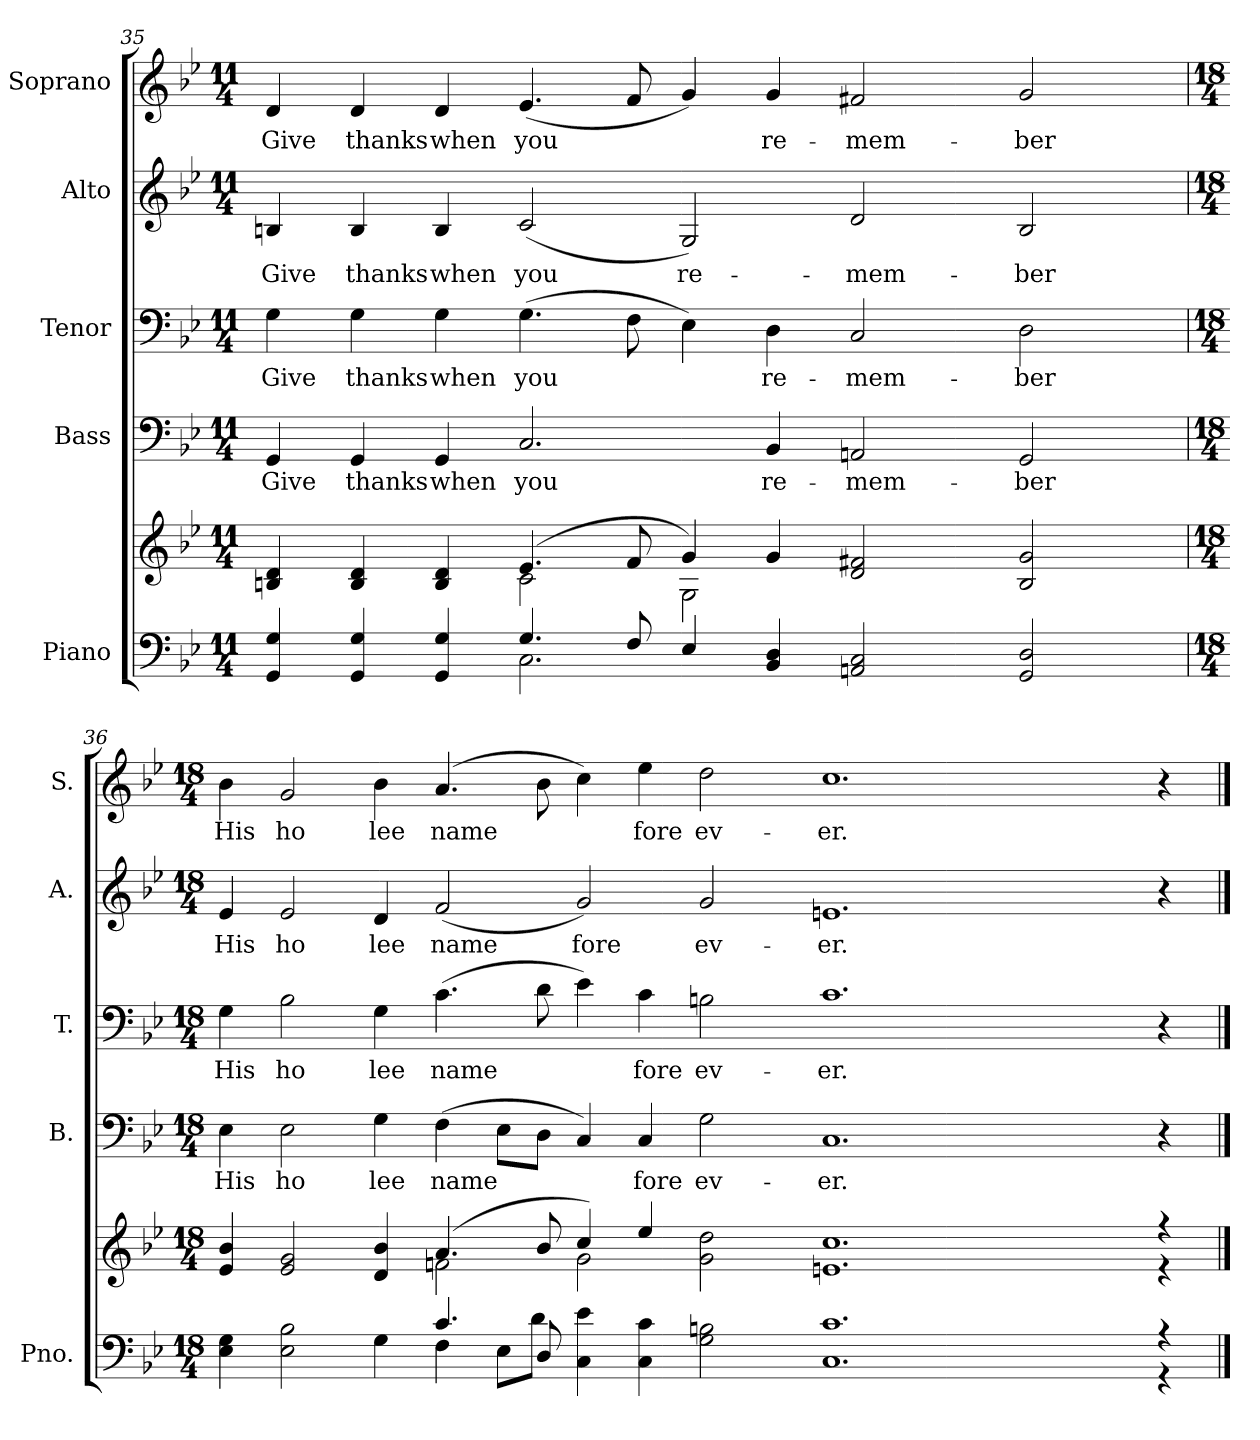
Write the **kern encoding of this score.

**kern	**kern	**kern	**text	**kern	**text	**kern	**text	**kern	**text
*part5	*part5	*part4	*part4	*part3	*part3	*part2	*part2	*part1	*part1
*staff6	*staff5	*staff4	*staff4	*staff3	*staff3	*staff2	*staff2	*staff1	*staff1
*I"Piano	*	*I"Bass	*	*I"Tenor	*	*I"Alto	*	*I"Soprano	*
*I'Pno.	*	*I'B.	*	*I'T.	*	*I'A.	*	*I'S.	*
!!LO:PB:g=z
*clefF4	*clefG2	*clefF4	*	*clefF4	*	*clefG2	*	*clefG2	*
*k[b-e-]	*k[b-e-]	*k[b-e-]	*	*k[b-e-]	*	*k[b-e-]	*	*k[b-e-]	*
*B-:	*B-:	*B-:	*	*B-:	*	*B-:	*	*B-:	*
*M11/4	*M11/4	*M11/4	*	*M11/4	*	*M11/4	*	*M11/4	*
=35	=35	=35	=35	=35	=35	=35	=35	=35	=35
*^	*^	*	*	*	*	*	*	*	*
!	!	!	!	!	!LO:LY:b:color=#000000	!	!	!	!	!	!
!	!	!	!	!	!	!	!LO:LY:b:color=#000000	!	!	!	!
!	!	!	!	!	!	!	!	!	!LO:LY:b:color=#000000	!	!
!	!	!	!	!	!	!	!	!	!	!	!LO:LY:b:color=#000000
4GGi/ 4Gi	2ryy	4Bni/ 4di	2ryy	4GGi/	Give	4Gi\	Give	4Bni/	Give	4di/	Give
!	!	!	!	!	!LO:LY:b:color=#000000	!	!	!	!	!	!
!	!	!	!	!	!	!	!LO:LY:b:color=#000000	!	!	!	!
!	!	!	!	!	!	!	!	!	!LO:LY:b:color=#000000	!	!
!	!	!	!	!	!	!	!	!	!	!	!LO:LY:b:color=#000000
4GGi/ 4Gi	.	4Bi/ 4di	.	4GGi/	thanks	4Gi\	thanks	4Bi/	thanks	4di/	thanks
!	!	!	!	!	!LO:LY:b:color=#000000	!	!	!	!	!	!
!	!	!	!	!	!	!	!LO:LY:b:color=#000000	!	!	!	!
!	!	!	!	!	!	!	!	!	!LO:LY:b:color=#000000	!	!
!	!	!	!	!	!	!	!	!	!	!	!LO:LY:b:color=#000000
4GGi/ 4Gi	4ryy	4Bi/ 4di	4ryy	4GGi/	when	4Gi\	when	4Bi/	when	4di/	when
!	!	!	!	!	!LO:LY:b:color=#000000	!	!	!	!	!	!
!	!	!	!	!	!	!	!LO:LY:b:color=#000000	!	!	!	!
!	!	!	!	!	!	!	!	!	!LO:LY:b:color=#000000	!	!
!	!	!	!	!	!	!	!	!	!	!	!LO:LY:b:color=#000000
4.Gi/	2.Ci\	(4.e-i/	2ci\	2.Ci/	you	(4.Gi\	you	(2ci/	you	(4.e-i/	you
8Fi/	.	8fi/	.	.	.	8Fi\	.	.	.	8fi/	.
!	!	!	!	!	!	!	!	!	!LO:LY:b:color=#000000	!	!
4E-i/	.	4gi/)	2Gi\	.	.	4E-i\)	.	2Gi/)	re-	4gi/)	.
!	!	!	!	!	!LO:LY:b:color=#000000	!	!	!	!	!	!
!	!	!	!	!	!	!	!LO:LY:b:color=#000000	!	!	!	!
!	!	!	!	!	!	!	!	!	!	!	!LO:LY:b:color=#000000
4BB-i/ 4Di	2ryy	4gi/	.	4BB-i/	re-	4Di\	re-	.	.	4gi/	re-
!	!	!	!	!	!LO:LY:b:color=#000000	!	!	!	!	!	!
!	!	!	!	!	!	!	!LO:LY:b:color=#000000	!	!	!	!
!	!	!	!	!	!	!	!	!	!LO:LY:b:color=#000000	!	!
!	!	!	!	!	!	!	!	!	!	!	!LO:LY:b:color=#000000
2AAni/ 2Ci	.	2di/ 2f#Xi	4ryy	2AAni/	-mem-	2Ci/	-mem-	2di/	-mem-	2f#Xi/	-mem-
.	2ryy	.	2ryy	.	.	.	.	.	.	.	.
!	!	!	!	!	!LO:LY:b:color=#000000	!	!	!	!	!	!
!	!	!	!	!	!	!	!LO:LY:b:color=#000000	!	!	!	!
!	!	!	!	!	!	!	!	!	!LO:LY:b:color=#000000	!	!
!	!	!	!	!	!	!	!	!	!	!	!LO:LY:b:color=#000000
2GGi/ 2Di	.	2Bi/ 2gi	.	2GGi/	-ber	2Di\	-ber	2Bi/	-ber	2gi/	-ber
.	4ryy	.	4ryy	.	.	.	.	.	.	.	.
=36	=36	=36	=36	=36	=36	=36	=36	=36	=36	=36	=36
*M18/4	*	*M18/4	*	*M18/4	*	*M18/4	*	*M18/4	*	*M18/4	*
!	!	!	!	!	!LO:LY:b:color=#000000	!	!	!	!	!	!
!	!	!	!	!	!	!	!LO:LY:b:color=#000000	!	!	!	!
!	!	!	!	!	!	!	!	!	!LO:LY:b:color=#000000	!	!
!	!	!	!	!	!	!	!	!	!	!	!LO:LY:b:color=#000000
4E-i\ 4Gi	1ryy	4e-i/ 4b-i	4ryy	4E-i\	His	4Gi\	His	4e-i/	His	4b-i\	His
!	!	!	!	!	!LO:LY:b:color=#000000	!	!	!	!	!	!
!	!	!	!	!	!	!	!LO:LY:b:color=#000000	!	!	!	!
!	!	!	!	!	!	!	!	!	!LO:LY:b:color=#000000	!	!
!	!	!	!	!	!	!	!	!	!	!	!LO:LY:b:color=#000000
2E-i\ 2B-i	.	2e-i/ 2gi	2ryy	2E-i\	ho	2B-i\	ho	2e-i/	ho	2gi/	ho
!	!	!	!	!	!LO:LY:b:color=#000000	!	!	!	!	!	!
!	!	!	!	!	!	!	!LO:LY:b:color=#000000	!	!	!	!
!	!	!	!	!	!	!	!	!	!LO:LY:b:color=#000000	!	!
!	!	!	!	!	!	!	!	!	!	!	!LO:LY:b:color=#000000
4Gi\	.	4di/ 4b-i	4ryy	4Gi\	lee	4Gi\	lee	4di/	lee	4b-i\	lee
!	!	!	!	!	!LO:LY:b:color=#000000	!	!	!	!	!	!
!	!	!	!	!	!	!	!LO:LY:b:color=#000000	!	!	!	!
!	!	!	!	!	!	!	!	!	!LO:LY:b:color=#000000	!	!
!	!	!	!	!	!	!	!	!	!	!	!LO:LY:b:color=#000000
4.ci/	4Fi\	(4.ai/	2fni\	(4Fi\	name	(4.ci\	name	(2fi/	name	(4.ai/	name
.	8E-i\L	.	.	8E-i\L	.	.	.	.	.	.	.
8Di/	8di\J	8b-i/	.	8Di\J	.	8di\	.	.	.	8b-i\	.
!	!	!	!	!	!	!	!	!	!LO:LY:b:color=#000000	!	!
4Ci\ 4e-i	2ryy	4cci/)	2gi\	4Ci/)	.	4e-i\)	.	2gi/)	fore	4cci\)	.
!	!	!	!	!	!LO:LY:b:color=#000000	!	!	!	!	!	!
!	!	!	!	!	!	!	!LO:LY:b:color=#000000	!	!	!	!
!	!	!	!	!	!	!	!	!	!	!	!LO:LY:b:color=#000000
4Ci\ 4ci	.	4ee-i/	.	4Ci/	fore	4ci\	fore	.	.	4ee-i\	fore
!	!	!	!	!	!LO:LY:b:color=#000000	!	!	!	!	!	!
!	!	!	!	!	!	!	!LO:LY:b:color=#000000	!	!	!	!
!	!	!	!	!	!	!	!	!	!LO:LY:b:color=#000000	!	!
!	!	!	!	!	!	!	!	!	!	!	!LO:LY:b:color=#000000
2Gi\ 2Bni	1ryy	2gi\ 2ddi	4ryy	2Gi\	ev-	2Bni\	ev-	2gi/	ev-	2ddi\	ev-
.	.	.	1ryy	.	.	.	.	.	.	.	.
!	!	!	!	!	!LO:LY:b:color=#000000	!	!	!	!	!	!
!	!	!	!	!	!	!	!LO:LY:b:color=#000000	!	!	!	!
!	!	!	!	!	!	!	!	!	!LO:LY:b:color=#000000	!	!
!	!	!	!	!	!	!	!	!	!	!	!LO:LY:b:color=#000000
1.Ci 1.ci	.	1.eni 1.cci	.	1.Ci	-er.	1.ci	-er.	1.eni	-er.	1.cci	-er.
.	1ryy	.	.	.	.	.	.	.	.	.	.
.	.	.	1ryy	.	.	.	.	.	.	.	.
4ryy	4ryy	4ryy	.	4ryy	.	4ryy	.	4ryy	.	4ryy	.
4r	4r	4r	4r	4r	.	4r	.	4r	.	4r	.
*v	*v	*	*	*	*	*	*	*	*	*	*
*	*v	*v	*	*	*	*	*	*	*	*
==	==	==	==	==	==	==	==	==	==
*-	*-	*-	*-	*-	*-	*-	*-	*-	*-
